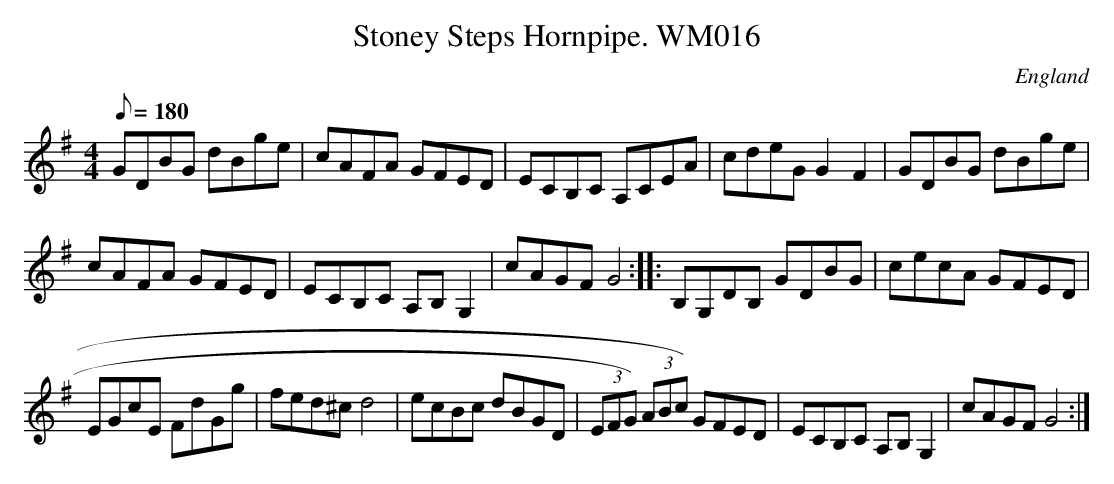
X:1
T:Stoney Steps Hornpipe. WM016
M:4/4
L:1/8
Q:180
O:England
K:G
GDBG dBge|cAFA GFED|ECB,C A,CEA|cdeGG2-F2|
GDBG dBge|!cAFA GFED|ECB,C A,B,G,2|cAGFG4:|
|:B,G,DB, GDBG|cecA GFED|!EGcE FdGg|fed^cd4|
ecBc dBGD|(3EFG) (3ABc) GFED|ECB,C A,B,G,2|cAGFG4:|]
